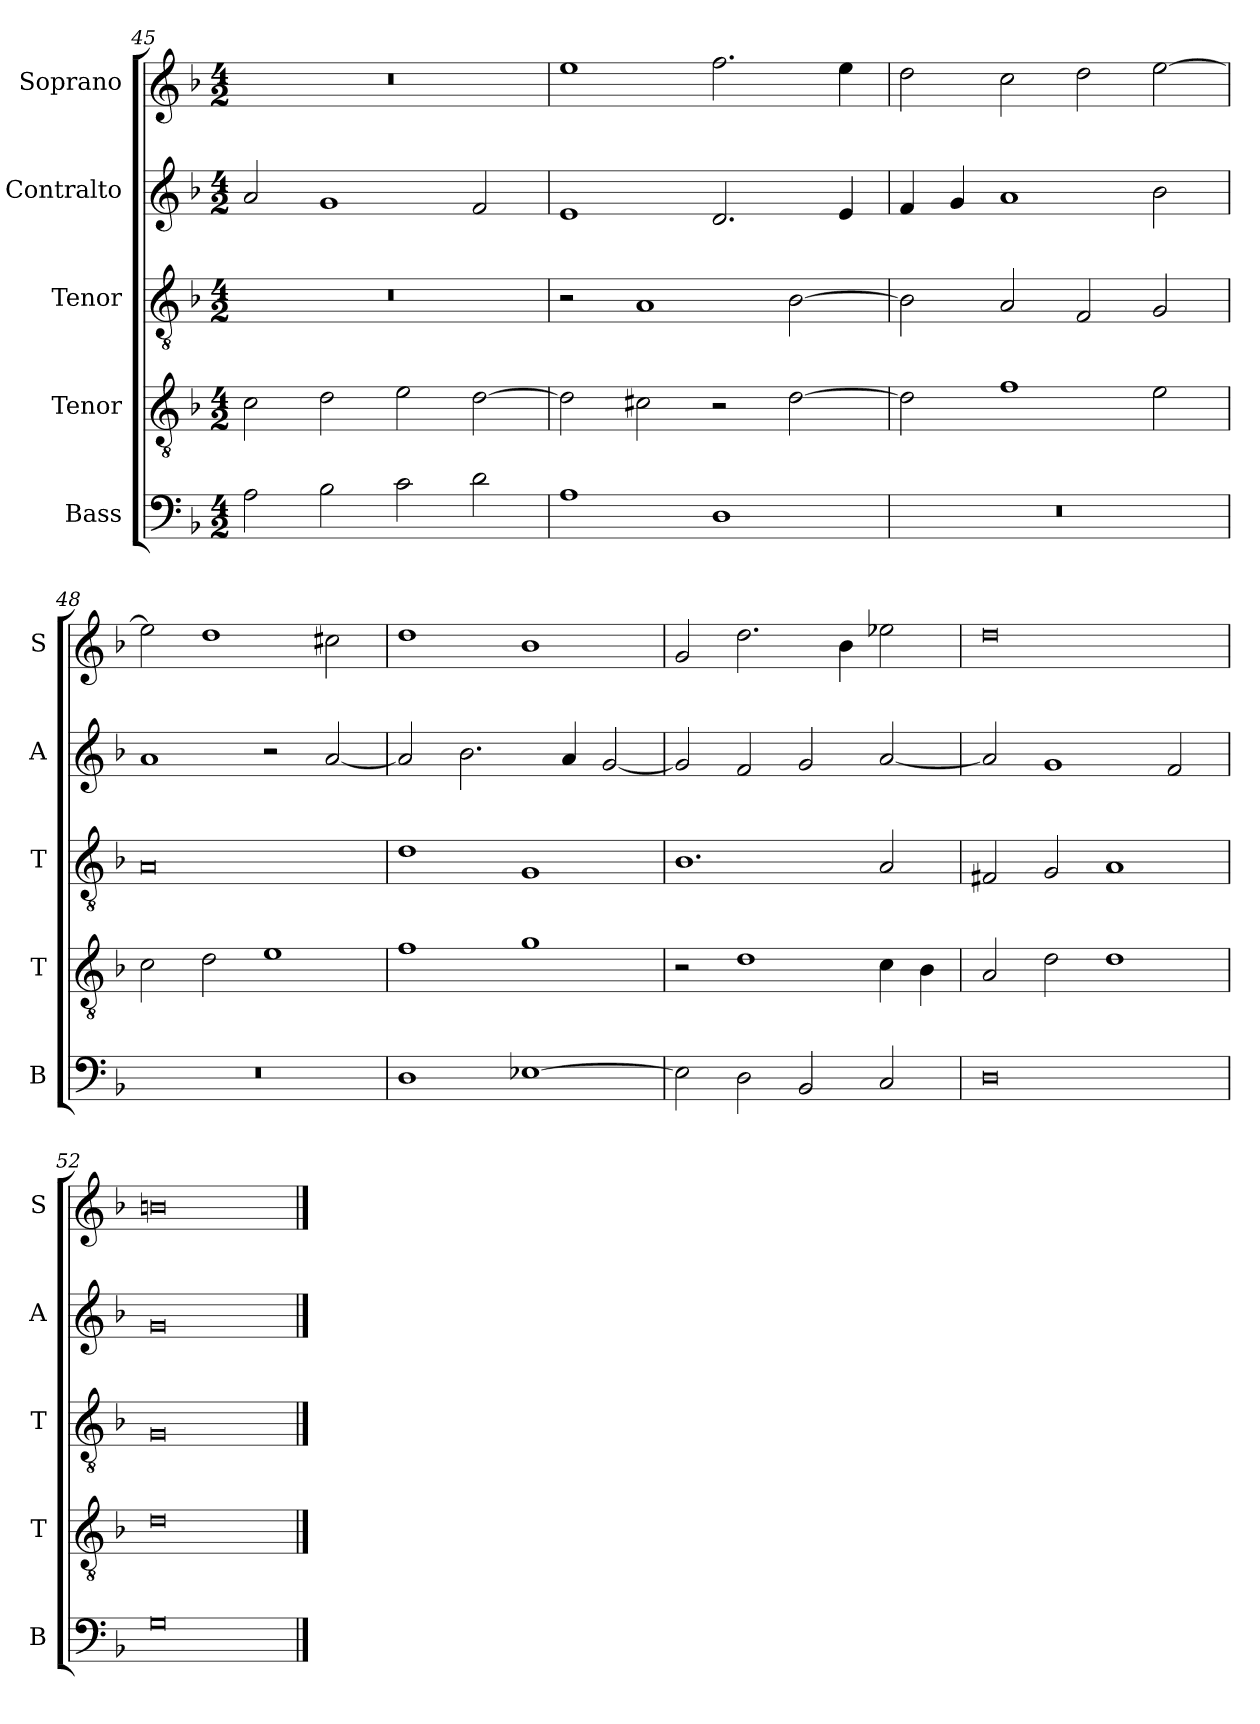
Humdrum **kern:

**kern	**kern	**kern	**kern	**kern
*part5	*part4	*part3	*part2	*part1
*staff5	*staff4	*staff3	*staff2	*staff1
*I"Bass	*I"Tenor	*I"Tenor	*I"Contralto	*I"Soprano
*I'B	*I'T	*I'T	*I'A	*I'S
*clefF4	*clefGv2	*clefGv2	*clefG2	*clefG2
*k[b-]	*k[b-]	*k[b-]	*k[b-]	*k[b-]
*G:dor	*G:dor	*G:dor	*G:dor	*G:dor
*M4/2	*M4/2	*M4/2	*M4/2	*M4/2
=45	=45	=45	=45	=45
2A	2c	0r	2a	0r
2B-	2d	.	1g	.
2c	2e	.	.	.
2d	[2d	.	2f	.
=46	=46	=46	=46	=46
1A	2d]	2r	1e	1ee
.	2c#X	1A	.	.
1D	2r	.	2.d	2.ff
.	[2d	[2B-	.	.
.	.	.	4e	4ee
=47	=47	=47	=47	=47
0r	2d]	2B-]	4f	2dd
.	.	.	4g	.
.	1f	2A	1a	2cc
.	.	2F	.	2dd
.	2e	2G	2b-	[2ee
=48	=48	=48	=48	=48
0r	2c	0A	1a	2ee]
.	2d	.	.	1dd
.	1e	.	2r	.
.	.	.	[2a	2cc#X
=49	=49	=49	=49	=49
1D	1f	1d	2a]	1dd
.	.	.	2.b-	.
[1E-X	1g	1G	.	1b-
.	.	.	4a	.
.	.	.	[2g	.
=50	=50	=50	=50	=50
2E-]	2r	1.B-	2g]	2g
2D	1d	.	2f	2.dd
2BB-	.	.	2g	.
.	.	.	.	4b-
2C	4c	2A	[2a	2ee-X
.	4B-	.	.	.
=51	=51	=51	=51	=51
0D	2A	2F#X	2a]	0dd
.	2d	2G	1g	.
.	1d	1A	.	.
.	.	.	2f	.
=52	=52	=52	=52	=52
0G	0d	0G	0g	0bn
==	==	==	==	==
*-	*-	*-	*-	*-
